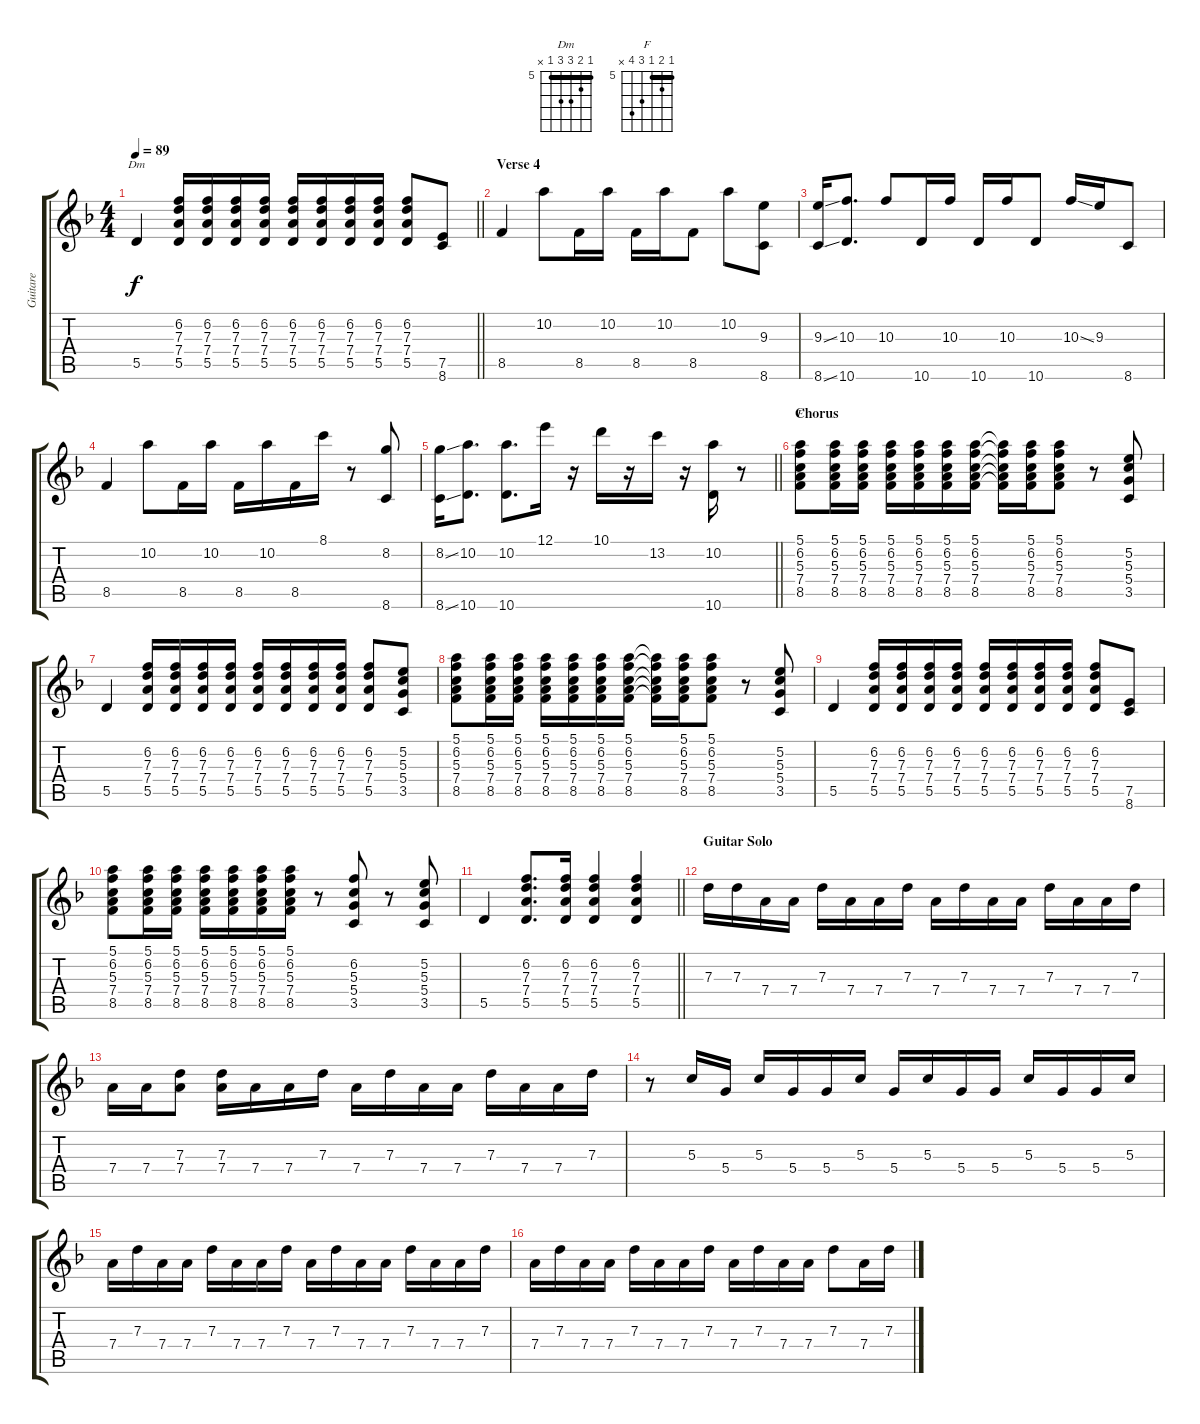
\track ("Guitare" "Guitare") {instrument electricguitarjazz}
\staff {score tabs}
\tuning (E4 B3 G3 D3 A2 E2) {hide}
\chord ("Dm" 5 6 7 7 5 x) {firstfret 5 barre 5}
\chord ("F" 5 6 5 7 8 x) {firstfret 5 barre 5}
\ts (4 4)
\tempo 89
\clef g2
\barLineRight lightlight
\ks f
5.5.4{ch "Dm" dy f} (6.2 7.3 7.4 5.5).16 (6.2 7.3 7.4 5.5).16 (6.2 7.3 7.4 5.5).16 (6.2 7.3 7.4 5.5).16 (6.2 7.3 7.4 5.5).16 (6.2 7.3 7.4 5.5).16 (6.2 7.3 7.4 5.5).16 (6.2 7.3 7.4 5.5).16 (6.2 7.3 7.4 5.5).8 (7.5 8.6).8 |
\section ("" "Verse 4")
8.5.4{volume 10} 10.2.8 8.5.16 10.2.16 8.5.16 10.2.16 8.5.8 10.2.8 (9.3 8.6).8 |
(9.3{ss} 8.6{ss}).16 (10.3 10.6).8{d} 10.3.8 10.6.16 10.3.16 10.6.16 10.3.16 10.6.8 10.3{ss}.16 9.3.16 8.6.8 |
8.5.4 10.2.8 8.5.16 10.2.16 8.5.16 10.2.16 8.5.16 8.1.16 r.8 (8.2 8.6).8 |
\barLineRight lightlight
(8.2{ss} 8.6{ss}).16 (10.2 10.6).8{d} (10.2 10.6).8{d} 12.1.16 r.16 10.1.16 r.16 13.2.16 r.16 (10.2 10.6).16 r.8 |
\section ("" "Chorus")
(5.1 6.2 5.3 7.4 8.5).8{ch "F" volume 7} (5.1 6.2 5.3 7.4 8.5).16 (5.1 6.2 5.3 7.4 8.5).16 (5.1 6.2 5.3 7.4 8.5).16 (5.1 6.2 5.3 7.4 8.5).16 (5.1 6.2 5.3 7.4 8.5).16 (5.1 6.2 5.3 7.4 8.5).16 (5.1{t} 6.2{t} 5.3{t} 7.4{t} 8.5{t}).16 (5.1 6.2 5.3 7.4 8.5).16 (5.1 6.2 5.3 7.4 8.5).8 r.8 (5.2 5.3 5.4 3.5).8 |
5.5.4 (6.2 7.3 7.4 5.5).16 (6.2 7.3 7.4 5.5).16 (6.2 7.3 7.4 5.5).16 (6.2 7.3 7.4 5.5).16 (6.2 7.3 7.4 5.5).16 (6.2 7.3 7.4 5.5).16 (6.2 7.3 7.4 5.5).16 (6.2 7.3 7.4 5.5).16 (6.2 7.3 7.4 5.5).8 (5.2 5.3 5.4 3.5).8 |
(5.1 6.2 5.3 7.4 8.5).8 (5.1 6.2 5.3 7.4 8.5).16 (5.1 6.2 5.3 7.4 8.5).16 (5.1 6.2 5.3 7.4 8.5).16 (5.1 6.2 5.3 7.4 8.5).16 (5.1 6.2 5.3 7.4 8.5).16 (5.1 6.2 5.3 7.4 8.5).16 (5.1{t} 6.2{t} 5.3{t} 7.4{t} 8.5{t}).16 (5.1 6.2 5.3 7.4 8.5).16 (5.1 6.2 5.3 7.4 8.5).8 r.8 (5.2 5.3 5.4 3.5).8 |
5.5.4 (6.2 7.3 7.4 5.5).16 (6.2 7.3 7.4 5.5).16 (6.2 7.3 7.4 5.5).16 (6.2 7.3 7.4 5.5).16 (6.2 7.3 7.4 5.5).16 (6.2 7.3 7.4 5.5).16 (6.2 7.3 7.4 5.5).16 (6.2 7.3 7.4 5.5).16 (6.2 7.3 7.4 5.5).8 (7.5 8.6).8 |
(5.1 6.2 5.3 7.4 8.5).8 (5.1 6.2 5.3 7.4 8.5).16 (5.1 6.2 5.3 7.4 8.5).16 (5.1 6.2 5.3 7.4 8.5).16 (5.1 6.2 5.3 7.4 8.5).16 (5.1 6.2 5.3 7.4 8.5).16 (5.1 6.2 5.3 7.4 8.5).16 r.8 (6.2 5.3 5.4 3.5).8 r.8 (5.2 5.3 5.4 3.5).8 |
\barLineRight lightlight
5.5.4 (6.2 7.3 7.4 5.5).8{d} (6.2 7.3 7.4 5.5).16 (6.2 7.3 7.4 5.5).4 (6.2 7.3 7.4 5.5).4 |
\section ("" "Guitar Solo")
7.3.16{volume 9} 7.3.16 7.4.16 7.4.16 7.3.16 7.4.16 7.4.16 7.3.16 7.4.16 7.3.16 7.4.16 7.4.16 7.3.16 7.4.16 7.4.16 7.3.16 |
7.4.16 7.4.16 (7.3 7.4).8 (7.3 7.4).16 7.4.16 7.4.16 7.3.16 7.4.16 7.3.16 7.4.16 7.4.16 7.3.16 7.4.16 7.4.16 7.3.16 |
r.8 5.3.16 5.4.16 5.3.16 5.4.16 5.4.16 5.3.16 5.4.16 5.3.16 5.4.16 5.4.16 5.3.16 5.4.16 5.4.16 5.3.16 |
7.4.16 7.3.16 7.4.16 7.4.16 7.3.16 7.4.16 7.4.16 7.3.16 7.4.16 7.3.16 7.4.16 7.4.16 7.3.16 7.4.16 7.4.16 7.3.16 |
7.4.16 7.3.16 7.4.16 7.4.16 7.3.16 7.4.16 7.4.16 7.3.16 7.4.16 7.3.16 7.4.16 7.4.16 7.3.8 7.4.16 7.3.16
